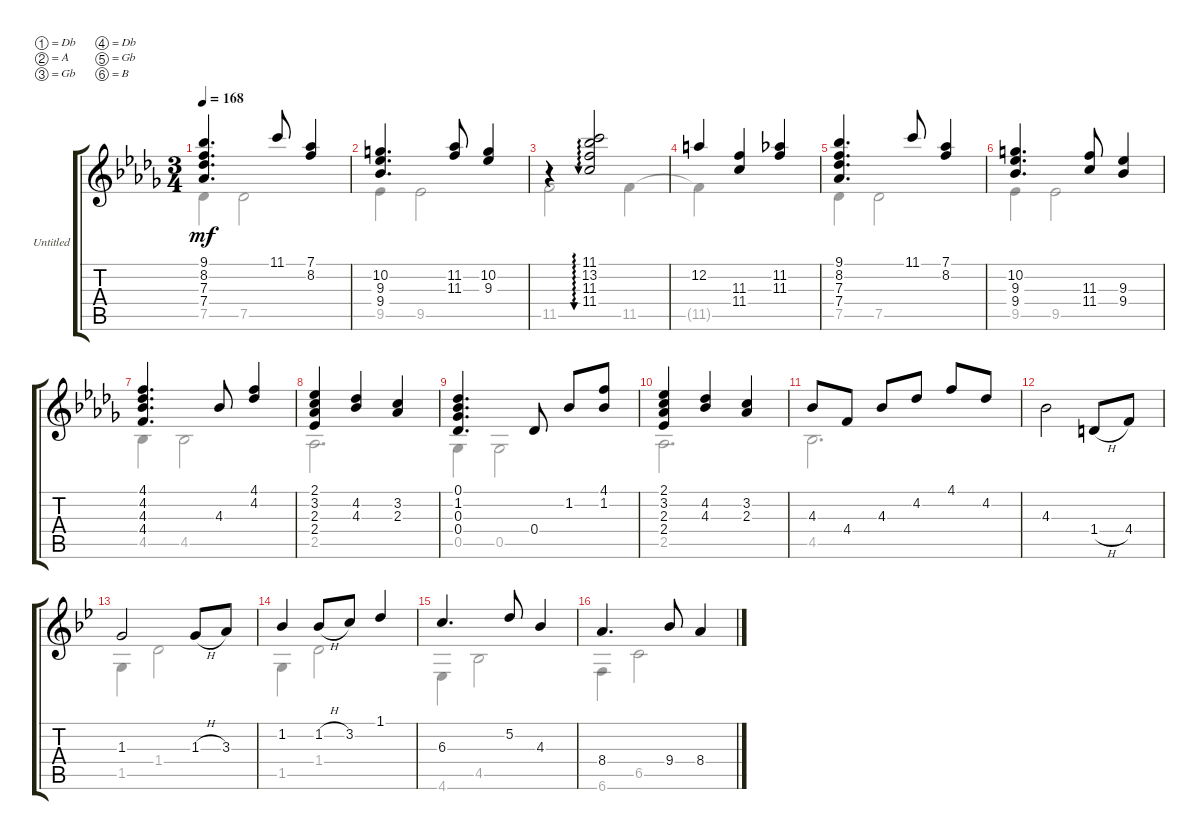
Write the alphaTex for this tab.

\bracketExtendMode groupsimilarinstruments
\firstSystemTrackNameOrientation horizontal
\otherSystemsTrackNameOrientation horizontal
\track ("Untitled" "Untitled") {instrument acousticguitarnylon}
\staff {score tabs}
\tuning (Db4 A3 Gb3 Db3 Gb2 B1)
\voice
\ts (3 4)
\tempo 168
\clef g2
\ks bbminor
(9.1 8.2 7.3 7.4).4{d dy mf} 11.1.8 (7.1 8.2).4 |
(10.2 9.3 9.4).4{d} (11.2 11.3).8 (10.2 9.3).4 |
r.4 (11.1 13.2 11.3 11.4).2{au 0} |
12.2.4 (11.3 11.4).4 (11.2 11.3).4 |
(9.1 8.2 7.3 7.4).4{d} 11.1.8 (7.1 8.2).4 |
(10.2 9.3 9.4).4{d} (11.3 11.4).8 (9.3 9.4).4 |
(4.1 4.2 4.3 4.4).4{d} 4.3.8 (4.1 4.2).4 |
(2.1 3.2 2.3 2.4).4 (4.2 4.3).4 (3.2 2.3).4 |
(0.1 1.2 0.3 0.4).4{d} 0.4.8 1.2.8 (4.1 1.2).8 |
(2.1 3.2 2.3 2.4).4 (4.2 4.3).4 (3.2 2.3).4 |
4.3.8 4.4.8 4.3.8 4.2.8 4.1.8 4.2.8 |
4.3.2 1.4{h}.8 4.4.8 |
\ks gminor
1.3.2 1.3{h}.8 3.3.8 |
1.2.4 1.2{h}.8 3.2.8 1.1.4 |
6.3.4{d} 5.2.8 4.3.4 |
8.4.4{d} 9.4.8 8.4.4
\voice
\clef g2
\ottava regular
\simile none
\ks bbminor
7.5.4{dy mf} 7.5.2 |
9.5.4 9.5.2 |
11.5.2 11.5.4 |
11.5{t}.4 |
7.5.4 7.5.2 |
9.5.4 9.5.2 |
4.5.4 4.5.2 |
2.5.2{d} |
0.5.4 0.5.2 |
2.5.2{d} |
4.5.2{d} |
|
\ks gminor
1.5.4 1.4.2 |
1.5.4 1.4.2 |
4.6.4 4.5.2 |
6.6.4 6.5.2
